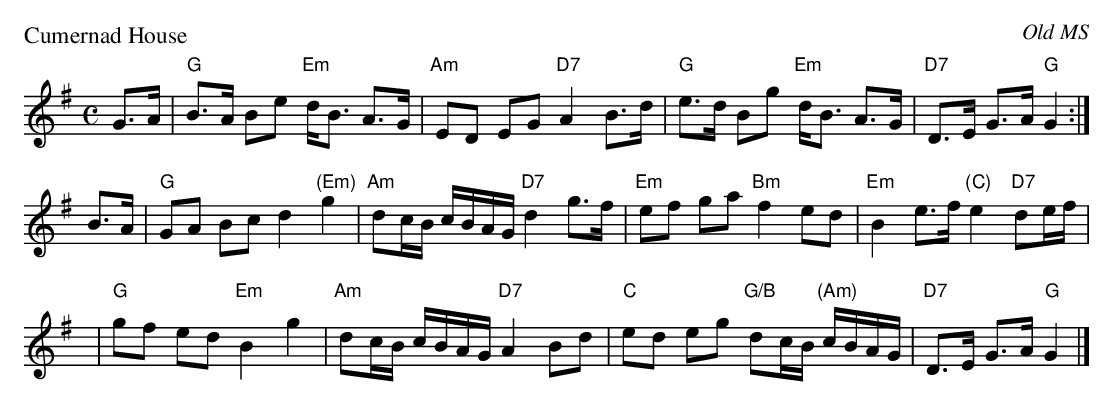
X:1
P: Cumernad House
O: Old MS
M: C
L: 1/16
K: G
G3A \
| "G"B3A B2e2 "Em"dB3 A3G | "Am"E2D2 E2G2 "D7"A4 B3d \
| "G"e3d B2g2 "Em"dB3 A3G | "D7"D3E G3A "G"G4 :|
B3A \
| "G"G2A2 B2c2 d4 "(Em)"g4 | "Am"d2cB cBAG "D7"d4 g3f \
| "Em"e2f2 g2a2 "Bm"f4 e2d2 | "Em"B4 e3f "(C)"e4 "D7"d2ef |
y4 \
| "G"g2f2 e2d2 "Em"B4 g4 | "Am"d2cB cBAG "D7"A4 B2d2 \
| "C"e2d2 e2g2 "G/B"d2cB "(Am)"cBAG | "D7"D3E G3A "G"G4 |]
